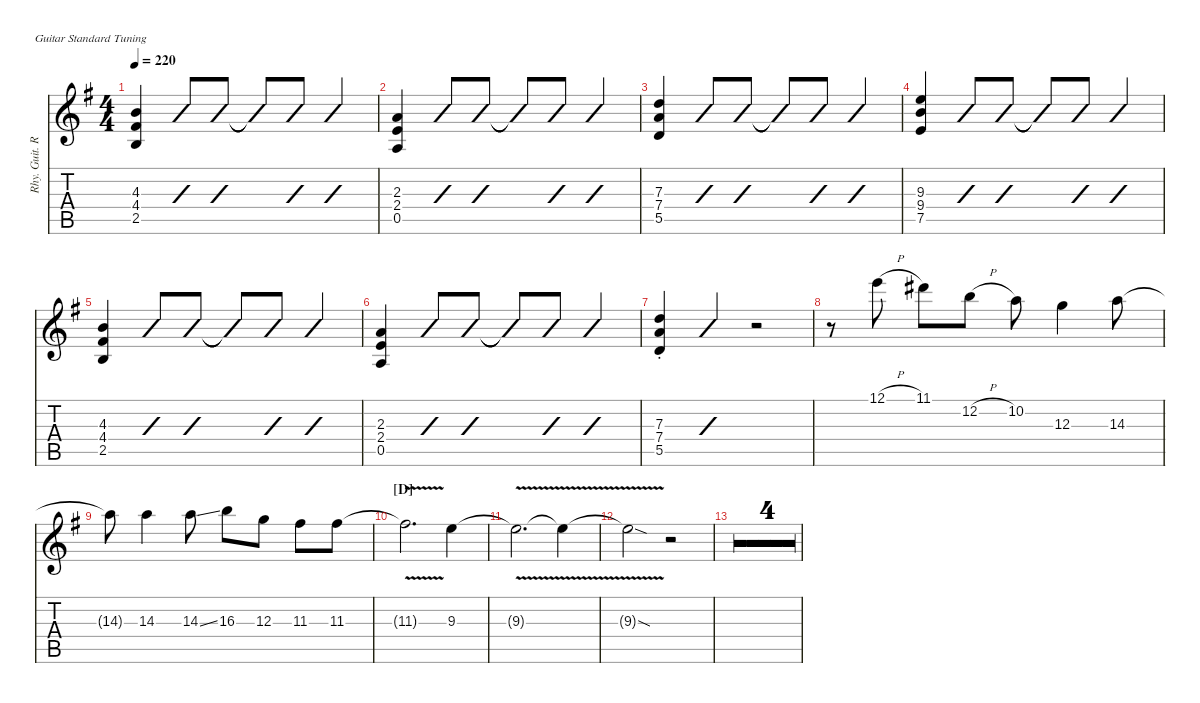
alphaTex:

\hideDynamics
\bracketExtendMode nobrackets
\multiBarRest
\otherSystemsTrackNameOrientation horizontal
\track ("Rhy. Guit. R" "Rhy. Guit. R") {defaultSystemsLayout 4 multiBarRest instrument distortionguitar}
\staff {score tabs}
\tuning (E4 B3 G3 D3 A2 E2)
\ts (4 4)
\tempo 220
\clef g2
\scale
0.953842
\ks g
(2.5{acc forcenatural} 4.4{acc #} 4.3{acc forcenatural}).4{dy f beam Up} (2.5{acc forcenatural} 4.4{acc #} 4.3{acc forcenatural}).8{slashed beam Up} (2.5{acc forcenatural} 4.4{acc #} 4.3{acc forcenatural}).8{slashed beam Up} (2.5{t acc forcenatural} 4.4{t acc #} 4.3{t acc forcenatural}).8{slashed beam Up} (2.5{acc forcenatural} 4.4{acc #} 4.3{acc forcenatural}).8{slashed beam Up} (2.5{acc forcenatural} 4.4{acc #} 4.3{acc forcenatural}).4{slashed beam Up} |
\scale
1.13847 (0.5{acc forcenatural} 2.4{acc forcenatural} 2.3{acc forcenatural}).4{beam Up} (0.5{acc forcenatural} 2.4{acc forcenatural} 2.3{acc forcenatural}).8{slashed beam Up} (0.5{acc forcenatural} 2.4{acc forcenatural} 2.3{acc forcenatural}).8{slashed beam Up} (0.5{t acc forcenatural} 2.4{t acc forcenatural} 2.3{t acc forcenatural}).8{slashed beam Up} (0.5{acc forcenatural} 2.4{acc forcenatural} 2.3{acc forcenatural}).8{slashed beam Up} (0.5{acc forcenatural} 2.4{acc forcenatural} 2.3{acc forcenatural}).4{slashed beam Up} |
\scale
0.953842 (7.3{acc forcenatural} 7.4{acc forcenatural} 5.5{acc forcenatural}).4{beam Up} (5.5{acc forcenatural} 7.4{acc forcenatural} 7.3{acc forcenatural}).8{slashed beam Up} (5.5{acc forcenatural} 7.4{acc forcenatural} 7.3{acc forcenatural}).8{slashed beam Up} (5.5{t acc forcenatural} 7.4{t acc forcenatural} 7.3{t acc forcenatural}).8{slashed beam Up} (5.5{acc forcenatural} 7.4{acc forcenatural} 7.3{acc forcenatural}).8{slashed beam Up} (5.5{acc forcenatural} 7.4{acc forcenatural} 7.3{acc forcenatural}).4{slashed beam Up} |
\scale
0.953842 (9.3{acc forcenatural} 9.4{acc forcenatural} 7.5{acc forcenatural}).4{beam Up} (7.5{acc forcenatural} 9.4{acc forcenatural} 9.3{acc forcenatural}).8{slashed beam Up} (7.5{acc forcenatural} 9.4{acc forcenatural} 9.3{acc forcenatural}).8{slashed beam Up} (7.5{t acc forcenatural} 9.4{t acc forcenatural} 9.3{t acc forcenatural}).8{slashed beam Up} (7.5{acc forcenatural} 9.4{acc forcenatural} 9.3{acc forcenatural}).8{slashed beam Up} (7.5{acc forcenatural} 9.4{acc forcenatural} 9.3{acc forcenatural}).4{slashed beam Up} |
\scale
0.953842 (2.5{acc forcenatural} 4.4{acc #} 4.3{acc forcenatural}).4{beam Up} (2.5{acc forcenatural} 4.4{acc #} 4.3{acc forcenatural}).8{slashed beam Up} (2.5{acc forcenatural} 4.4{acc #} 4.3{acc forcenatural}).8{slashed beam Up} (2.5{t acc forcenatural} 4.4{t acc #} 4.3{t acc forcenatural}).8{slashed beam Up} (2.5{acc forcenatural} 4.4{acc #} 4.3{acc forcenatural}).8{slashed beam Up} (2.5{acc forcenatural} 4.4{acc #} 4.3{acc forcenatural}).4{slashed beam Up} |
\scale
1.13405 (0.5{acc forcenatural} 2.4{acc forcenatural} 2.3{acc forcenatural}).4{beam Up} (0.5{acc forcenatural} 2.4{acc forcenatural} 2.3{acc forcenatural}).8{slashed beam Up} (0.5{acc forcenatural} 2.4{acc forcenatural} 2.3{acc forcenatural}).8{slashed beam Up} (0.5{t acc forcenatural} 2.4{t acc forcenatural} 2.3{t acc forcenatural}).8{slashed beam Up} (0.5{acc forcenatural} 2.4{acc forcenatural} 2.3{acc forcenatural}).8{slashed beam Up} (0.5{acc forcenatural} 2.4{acc forcenatural} 2.3{acc forcenatural}).4{slashed beam Up} |
\scale
0.949421 (7.3{st acc forcenatural} 7.4{st acc forcenatural} 5.5{st acc forcenatural}).4{beam Up} (7.3{acc forcenatural} 7.4{acc forcenatural} 5.5{acc forcenatural}).4{slashed beam Up} r.2{beam Up} |
\scale
0.949421 r.8{beam Down} 12.1{h acc forcenatural}.8{beam Down} 11.1{acc #}.8{beam Down} 12.2{h acc forcenatural}.8{beam Down} 10.2{acc forcenatural}.8{beam Down} 12.3{acc forcenatural}.4{beam Down} 14.3{acc forcenatural}.8{beam Down} |
\scale
0.967105 14.3{t acc forcenatural}.8{beam Down} 14.3{acc forcenatural}.4{beam Down} 14.3{ss acc forcenatural}.8{beam Down} 16.3{acc forcenatural}.8{beam Down} 12.3{acc forcenatural}.8{beam Down} 11.3{acc #}.8{beam Down} 11.3{acc #}.8{beam Down} |
\section ("D" "")
\scale
1.13847 11.3{v t acc #}.2{d beam Down} 9.3{acc forcenatural}.4{beam Down} |
\scale
0.953842 9.3{v t acc forcenatural}.2{d beam Down} 9.3{v t acc forcenatural}.4{beam Down} |
\scale
0.953842 9.3{sod t acc forcenatural}.2{beam Down} r.2{beam Down} |
\scale
0.953842 r.1{beam Down} |
\scale
1.13847 r.1{beam Down} |
\scale
0.953842 r.1{beam Down} |
\scale
0.953842 r.1{beam Down}
